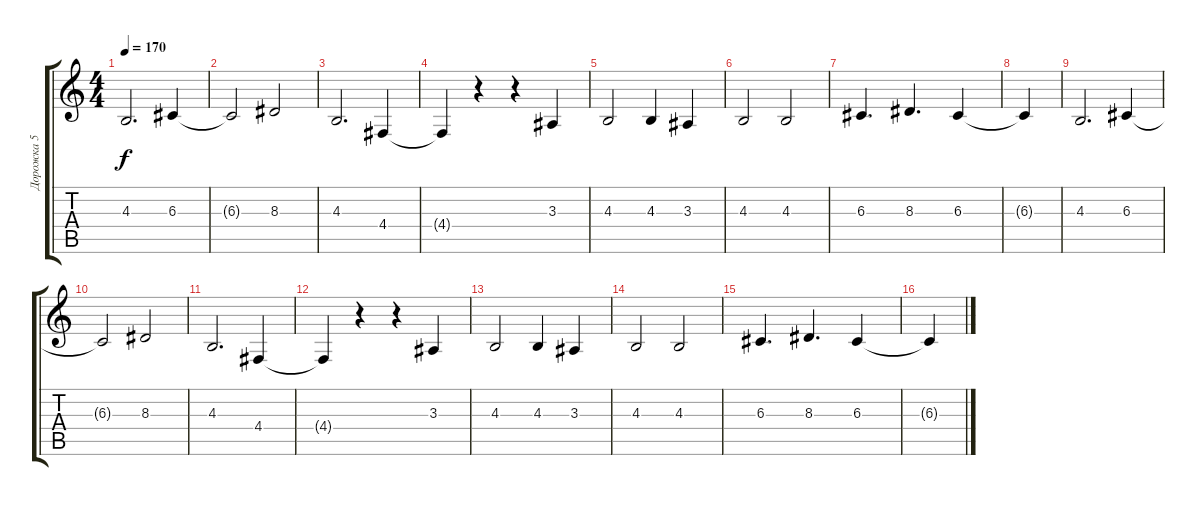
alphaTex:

\track ("Дорожка 5" "Дорожка 5") {instrument lead2sawtooth}
\staff {score tabs}
\tuning (E4 B3 G3 D3 A2 E2) {hide}
\ts (4 4)
\tempo 170
\clef g2
\ks c
4.3.2{d dy f} 6.3.4 |
6.3{t}.2 8.3.2 |
4.3.2{d} 4.4.4 |
4.4{t}.4 r.4 r.4 3.3.4 |
4.3.2 4.3.4 3.3.4 |
4.3.2 4.3.2 |
6.3.4{d} 8.3.4{d} 6.3.4 |
6.3{t}.4 |
4.3.2{d} 6.3.4 |
6.3{t}.2 8.3.2 |
4.3.2{d} 4.4.4 |
4.4{t}.4 r.4 r.4 3.3.4 |
4.3.2 4.3.4 3.3.4 |
4.3.2 4.3.2 |
6.3.4{d} 8.3.4{d} 6.3.4 |
6.3{t}.4
